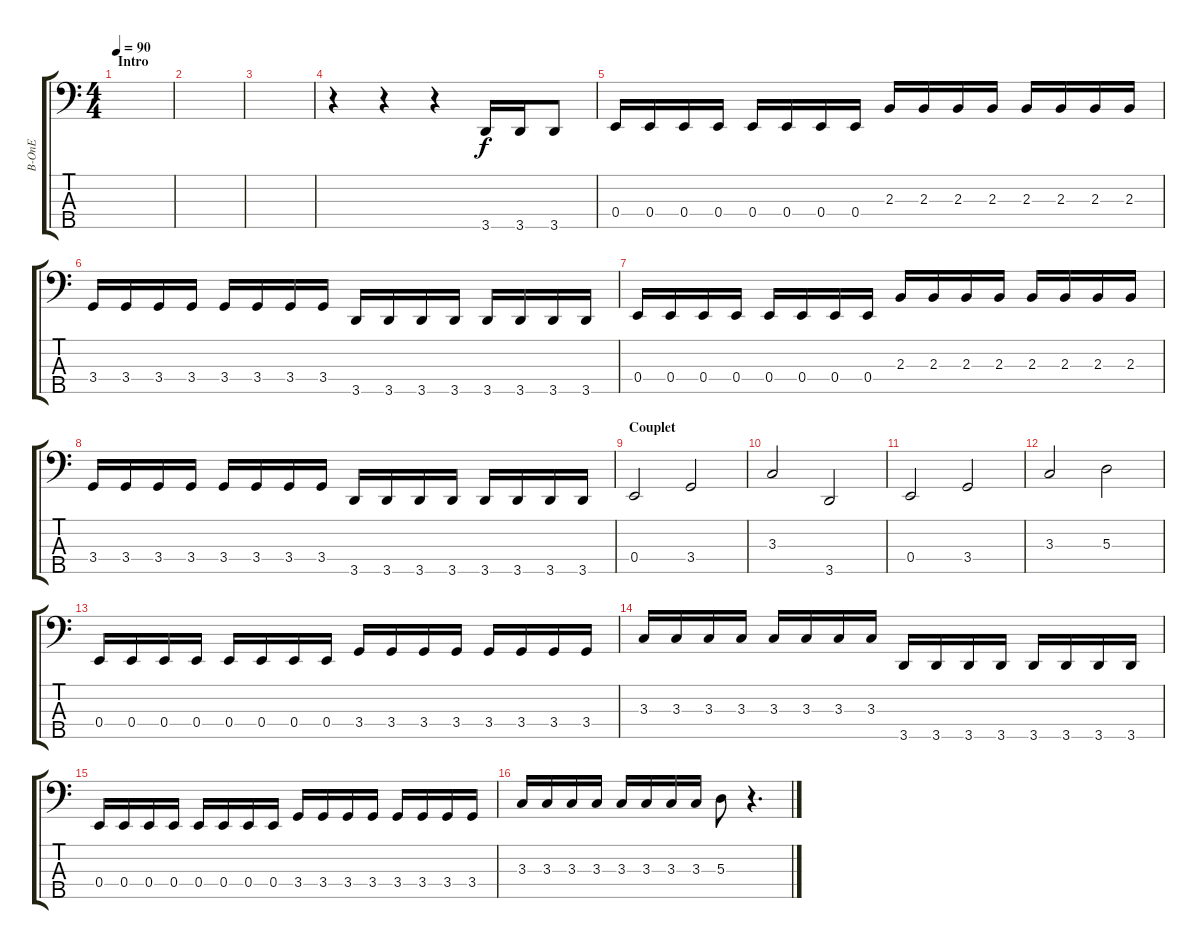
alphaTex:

\track ("B-OnE" "B-OnE") {instrument electricbasspick}
\staff {score tabs}
\tuning (G2 D2 A1 E1 B0) {hide}
\ts (4 4)
\section ("" "Intro")
\tempo 90
\clef f4
\ks c
|
|
|
r.4 r.4 r.4 3.5.16 3.5.16 3.5.8 |
0.4.16 0.4.16 0.4.16 0.4.16 0.4.16 0.4.16 0.4.16 0.4.16 2.3.16 2.3.16 2.3.16 2.3.16 2.3.16 2.3.16 2.3.16 2.3.16 |
3.4.16 3.4.16 3.4.16 3.4.16 3.4.16 3.4.16 3.4.16 3.4.16 3.5.16 3.5.16 3.5.16 3.5.16 3.5.16 3.5.16 3.5.16 3.5.16 |
0.4.16 0.4.16 0.4.16 0.4.16 0.4.16 0.4.16 0.4.16 0.4.16 2.3.16 2.3.16 2.3.16 2.3.16 2.3.16 2.3.16 2.3.16 2.3.16 |
3.4.16 3.4.16 3.4.16 3.4.16 3.4.16 3.4.16 3.4.16 3.4.16 3.5.16 3.5.16 3.5.16 3.5.16 3.5.16 3.5.16 3.5.16 3.5.16 |
\section ("" "Couplet")
0.4.2 3.4.2 |
3.3.2 3.5.2 |
0.4.2 3.4.2 |
3.3.2 5.3.2 |
0.4.16 0.4.16 0.4.16 0.4.16 0.4.16 0.4.16 0.4.16 0.4.16 3.4.16 3.4.16 3.4.16 3.4.16 3.4.16 3.4.16 3.4.16 3.4.16 |
3.3.16 3.3.16 3.3.16 3.3.16 3.3.16 3.3.16 3.3.16 3.3.16 3.5.16 3.5.16 3.5.16 3.5.16 3.5.16 3.5.16 3.5.16 3.5.16 |
0.4.16 0.4.16 0.4.16 0.4.16 0.4.16 0.4.16 0.4.16 0.4.16 3.4.16 3.4.16 3.4.16 3.4.16 3.4.16 3.4.16 3.4.16 3.4.16 |
3.3.16 3.3.16 3.3.16 3.3.16 3.3.16 3.3.16 3.3.16 3.3.16 5.3.8 r.4{d}
